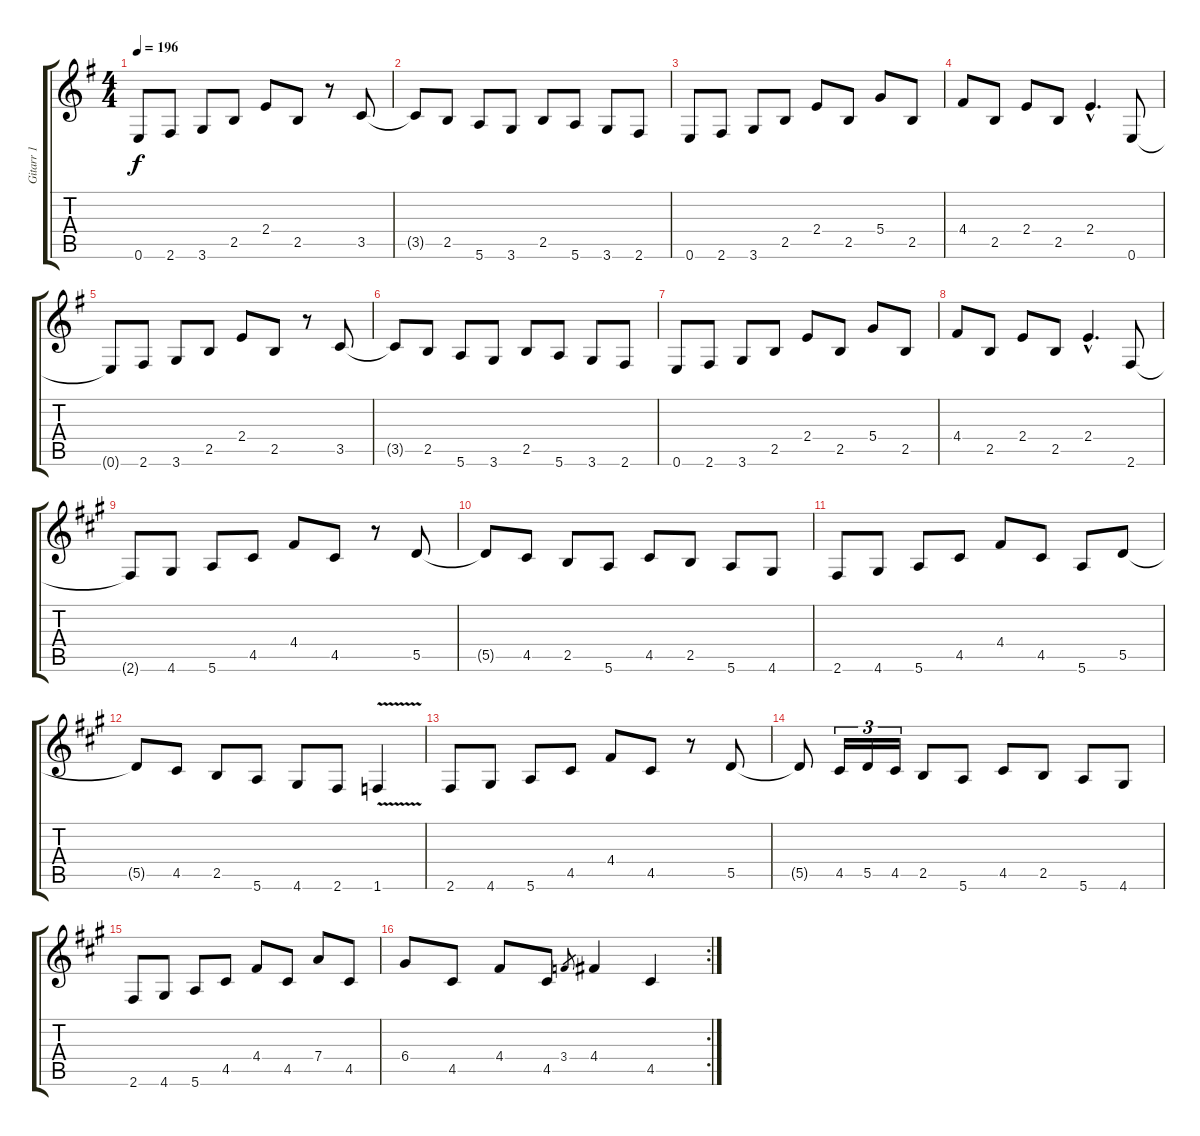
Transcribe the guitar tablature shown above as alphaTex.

\track ("Gitarr 1" "Gitarr 1") {instrument overdrivenguitar}
\staff {score tabs}
\tuning (E4 B3 G3 D3 A2 E2) {hide}
\ts (4 4)
\tempo 196
\clef g2
\ks g
0.6{t}.8{dy f} 2.6.8 3.6.8 2.5.8 2.4.8 2.5.8 r.8 3.5.8 |
3.5{t}.8 2.5.8 5.6.8 3.6.8 2.5.8 5.6.8 3.6.8 2.6.8 |
0.6.8 2.6.8 3.6.8 2.5.8 2.4.8 2.5.8 5.4.8 2.5.8 |
4.4.8 2.5.8 2.4.8 2.5.8 2.4{hac}.4{d} 0.6.8 |
0.6{t}.8 2.6.8 3.6.8 2.5.8 2.4.8 2.5.8 r.8 3.5.8 |
3.5{t}.8 2.5.8 5.6.8 3.6.8 2.5.8 5.6.8 3.6.8 2.6.8 |
0.6.8 2.6.8 3.6.8 2.5.8 2.4.8 2.5.8 5.4.8 2.5.8 |
4.4.8 2.5.8 2.4.8 2.5.8 2.4{hac}.4{d} 2.6.8 |
\ks a
2.6{t}.8 4.6.8 5.6.8 4.5.8 4.4.8 4.5.8 r.8 5.5.8 |
5.5{t}.8 4.5.8 2.5.8 5.6.8 4.5.8 2.5.8 5.6.8 4.6.8 |
2.6.8 4.6.8 5.6.8 4.5.8 4.4.8 4.5.8 5.6.8 5.5.8 |
5.5{t}.8 4.5.8 2.5.8 5.6.8 4.6.8 2.6.8 1.6{v}.4 |
2.6.8 4.6.8 5.6.8 4.5.8 4.4.8 4.5.8 r.8 5.5.8 |
5.5{t}.8 4.5.16{tu (3 2)} 5.5.16{tu (3 2)} 4.5.16{tu (3 2)} 2.5.8 5.6.8 4.5.8 2.5.8 5.6.8 4.6.8 |
2.6.8 4.6.8 5.6.8 4.5.8 4.4.8 4.5.8 7.4.8 4.5.8 |
\rc 2
6.4.8 4.5.8 4.4.8 4.5.8 3.4.8{gr} 4.4.4 4.5.4
